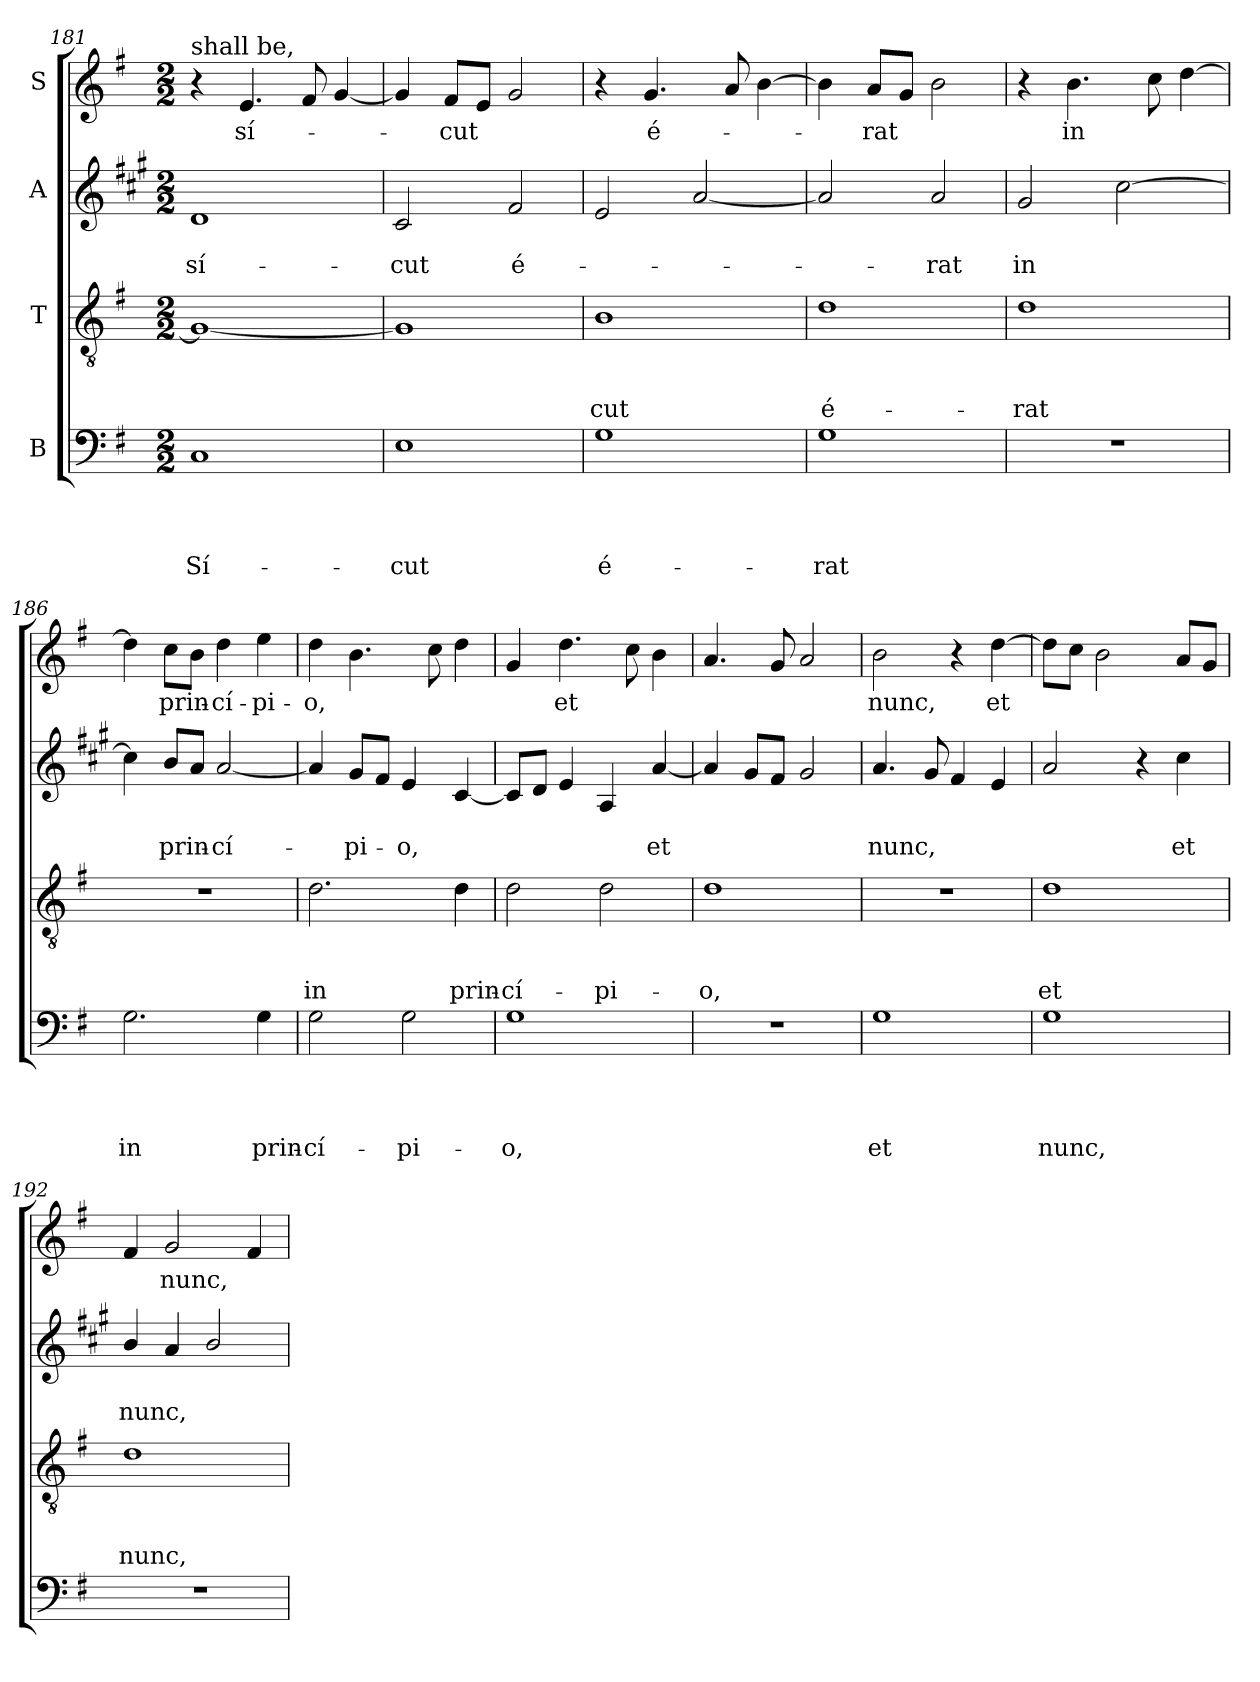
**kern	**text	**text	**text	**text	**kern	**text	**text	**text	**kern	**text	**text	**kern	**text
*part4	*part4	*part4	*part4	*part4	*part3	*part3	*part3	*part3	*part2	*part2	*part2	*part1	*part1
*staff4	*staff4	*staff4	*staff4	*staff4	*staff3	*staff3	*staff3	*staff3	*staff2	*staff2	*staff2	*staff1	*staff1
*I"B	*	*	*	*	*I"T	*	*	*	*I"A	*	*	*I"S	*
*clefF4	*	*	*	*	*clefGv2	*	*	*	*clefG2	*	*	*clefG2	*
*	*	*	*	*	*	*	*	*	*ITrd1c2	*	*	*	*
*k[f#]	*	*	*	*	*k[f#]	*	*	*	*k[f#]	*	*	*k[f#]	*
*G:	*	*	*	*	*G:	*	*	*	*G:	*	*	*G:	*
*M2/2	*	*	*	*	*M2/2	*	*	*	*M2/2	*	*	*M2/2	*
=181	=181	=181	=181	=181	=181	=181	=181	=181	=181	=181	=181	=181	=181
!	!	!	!	!	!	!	!	!	!	!	!	!LO:TX:a:t=shall be,	!
!	!	!	!	!LO:LY:b	!	!	!	!	!	!	!LO:LY:b	!	!
1C	.	.	.	Sí-	1G_	.	.	.	1c	.	sí-	4r	.
!	!	!	!	!	!	!	!	!	!	!	!	!	!LO:LY:b
.	.	.	.	.	.	.	.	.	.	.	.	4.e/	sí-
.	.	.	.	.	.	.	.	.	.	.	.	8f#/	.
.	.	.	.	.	.	.	.	.	.	.	.	[4g/	.
=182	=182	=182	=182	=182	=182	=182	=182	=182	=182	=182	=182	=182	=182
!	!	!	!	!LO:LY:b	!	!	!	!	!	!	!LO:LY:b	!	!
1E	.	.	.	-cut	1G]	.	.	.	2B/	.	-cut	4g/]	.
!	!	!	!	!	!	!	!	!	!	!	!	!	!LO:LY:b
.	.	.	.	.	.	.	.	.	.	.	.	8f#/L	-cut
.	.	.	.	.	.	.	.	.	.	.	.	8e/J	.
!	!	!	!	!	!	!	!	!	!	!	!LO:LY:b	!	!
.	.	.	.	.	.	.	.	.	2e/	.	é-	2g/	.
=183	=183	=183	=183	=183	=183	=183	=183	=183	=183	=183	=183	=183	=183
!	!	!	!	!LO:LY:b	!	!	!	!LO:LY:b	!	!	!	!	!
1G	.	.	.	é-	1B	.	.	-cut	2d/	.	.	4r	.
!	!	!	!	!	!	!	!	!	!	!	!	!	!LO:LY:b
.	.	.	.	.	.	.	.	.	.	.	.	4.g/	é-
.	.	.	.	.	.	.	.	.	[2g/	.	.	.	.
.	.	.	.	.	.	.	.	.	.	.	.	8a/	.
.	.	.	.	.	.	.	.	.	.	.	.	[4b\	.
!!LO:LB:g=z
=184	=184	=184	=184	=184	=184	=184	=184	=184	=184	=184	=184	=184	=184
!	!	!	!	!LO:LY:b	!	!	!	!LO:LY:b	!	!	!	!	!
1G	.	.	.	-rat	1d	.	.	é-	2g/]	.	.	4b\]	.
!	!	!	!	!	!	!	!	!	!	!	!	!	!LO:LY:b
.	.	.	.	.	.	.	.	.	.	.	.	8a/L	-rat
.	.	.	.	.	.	.	.	.	.	.	.	8g/J	.
!	!	!	!	!	!	!	!	!	!	!	!LO:LY:b	!	!
.	.	.	.	.	.	.	.	.	2g/	.	-rat	2b\	.
=185	=185	=185	=185	=185	=185	=185	=185	=185	=185	=185	=185	=185	=185
!	!	!	!	!	!	!	!	!LO:LY:b	!	!	!LO:LY:b	!	!
1r	.	.	.	.	1d	.	.	-rat	2f#/	.	in	4r	.
!	!	!	!	!	!	!	!	!	!	!	!	!	!LO:LY:b
.	.	.	.	.	.	.	.	.	.	.	.	4.b\	in
.	.	.	.	.	.	.	.	.	[2b\	.	.	.	.
.	.	.	.	.	.	.	.	.	.	.	.	8cc\	.
.	.	.	.	.	.	.	.	.	.	.	.	[4dd\	.
=186	=186	=186	=186	=186	=186	=186	=186	=186	=186	=186	=186	=186	=186
!	!	!	!	!LO:LY:b	!	!	!	!	!	!	!	!	!
2.G\	.	.	.	in	1r	.	.	.	4b\]	.	.	4dd\]	.
!	!	!	!	!	!	!	!	!	!	!	!LO:LY:b	!	!LO:LY:b
.	.	.	.	.	.	.	.	.	8a/L	.	prin-	8cc\L	prin-
.	.	.	.	.	.	.	.	.	8g/J	.	.	8b\J	.
!	!	!	!	!	!	!	!	!	!	!	!LO:LY:b	!	!LO:LY:b
.	.	.	.	.	.	.	.	.	[2g/	.	-cí-	4dd\	-cí-
!	!	!	!	!LO:LY:b	!	!	!	!	!	!	!	!	!LO:LY:b
4G\	.	.	.	prin-	.	.	.	.	.	.	.	4ee\	-pi-
=187	=187	=187	=187	=187	=187	=187	=187	=187	=187	=187	=187	=187	=187
!	!	!	!	!LO:LY:b	!	!	!	!LO:LY:b	!	!	!	!	!LO:LY:b
2G\	.	.	.	-cí-	2.d\	.	.	in	4g/]	.	.	4dd\	-o,
!	!	!	!	!	!	!	!	!	!	!	!LO:LY:b	!	!
.	.	.	.	.	.	.	.	.	8f#/L	.	-pi-	4.b\	.
.	.	.	.	.	.	.	.	.	8e/J	.	.	.	.
!	!	!	!	!LO:LY:b	!	!	!	!	!	!	!LO:LY:b	!	!
2G\	.	.	.	-pi-	.	.	.	.	4d/	.	-o,	.	.
.	.	.	.	.	.	.	.	.	.	.	.	8cc\	.
!	!	!	!	!	!	!	!	!LO:LY:b	!	!	!	!	!
.	.	.	.	.	4d\	.	.	prin-	[4B/	.	.	4dd\	.
=188	=188	=188	=188	=188	=188	=188	=188	=188	=188	=188	=188	=188	=188
!	!	!	!	!LO:LY:b	!	!	!	!LO:LY:b	!	!	!	!	!
1G	.	.	.	-o,	2d\	.	.	-cí-	8B/L]	.	.	4g/	.
.	.	.	.	.	.	.	.	.	8c/J	.	.	.	.
!	!	!	!	!	!	!	!	!	!	!	!	!	!LO:LY:b
.	.	.	.	.	.	.	.	.	4d/	.	.	4.dd\	et
!	!	!	!	!	!	!	!	!LO:LY:b	!	!	!	!	!
.	.	.	.	.	2d\	.	.	-pi-	4G/	.	.	.	.
.	.	.	.	.	.	.	.	.	.	.	.	8cc\	.
!	!	!	!	!	!	!	!	!	!	!	!LO:LY:b	!	!
.	.	.	.	.	.	.	.	.	[4g/	.	et	4b\	.
=189	=189	=189	=189	=189	=189	=189	=189	=189	=189	=189	=189	=189	=189
!	!	!	!	!	!	!	!	!LO:LY:b	!	!	!	!	!
1r	.	.	.	.	1d	.	.	-o,	4g/]	.	.	4.a/	.
.	.	.	.	.	.	.	.	.	8f#/L	.	.	.	.
.	.	.	.	.	.	.	.	.	8e/J	.	.	8g/	.
.	.	.	.	.	.	.	.	.	2f#/	.	.	2a/	.
!!LO:PB:g=z
=190	=190	=190	=190	=190	=190	=190	=190	=190	=190	=190	=190	=190	=190
!	!	!	!	!LO:LY:b	!	!	!	!	!	!	!LO:LY:b	!	!LO:LY:b
1G	.	.	.	et	1r	.	.	.	4.g/	.	nunc,	2b\	nunc,
.	.	.	.	.	.	.	.	.	8f#/	.	.	.	.
.	.	.	.	.	.	.	.	.	4e/	.	.	4r	.
!	!	!	!	!	!	!	!	!	!	!	!	!	!LO:LY:b
.	.	.	.	.	.	.	.	.	4d/	.	.	[4dd\	et
=191	=191	=191	=191	=191	=191	=191	=191	=191	=191	=191	=191	=191	=191
!	!	!	!	!LO:LY:b	!	!	!	!LO:LY:b	!	!	!	!	!
1G	.	.	.	nunc,	1d	.	.	et	2g/	.	.	8dd\L]	.
.	.	.	.	.	.	.	.	.	.	.	.	8cc\J	.
.	.	.	.	.	.	.	.	.	.	.	.	2b\	.
.	.	.	.	.	.	.	.	.	4r	.	.	.	.
!	!	!	!	!	!	!	!	!	!	!	!LO:LY:b	!	!
.	.	.	.	.	.	.	.	.	4b\	.	et	8a/L	.
.	.	.	.	.	.	.	.	.	.	.	.	8g/J	.
=192	=192	=192	=192	=192	=192	=192	=192	=192	=192	=192	=192	=192	=192
!	!	!	!	!	!	!	!	!LO:LY:b	!	!	!LO:LY:b	!	!
1r	.	.	.	.	1d	.	.	nunc,	4a/	.	nunc,	4f#/	.
!	!	!	!	!	!	!	!	!	!	!	!	!	!LO:LY:b
.	.	.	.	.	.	.	.	.	4g/	.	.	2g/	nunc,
.	.	.	.	.	.	.	.	.	2a/	.	.	.	.
.	.	.	.	.	.	.	.	.	.	.	.	4f#/	.
=	=	=	=	=	=	=	=	=	=	=	=	=	=
*-	*-	*-	*-	*-	*-	*-	*-	*-	*-	*-	*-	*-	*-
